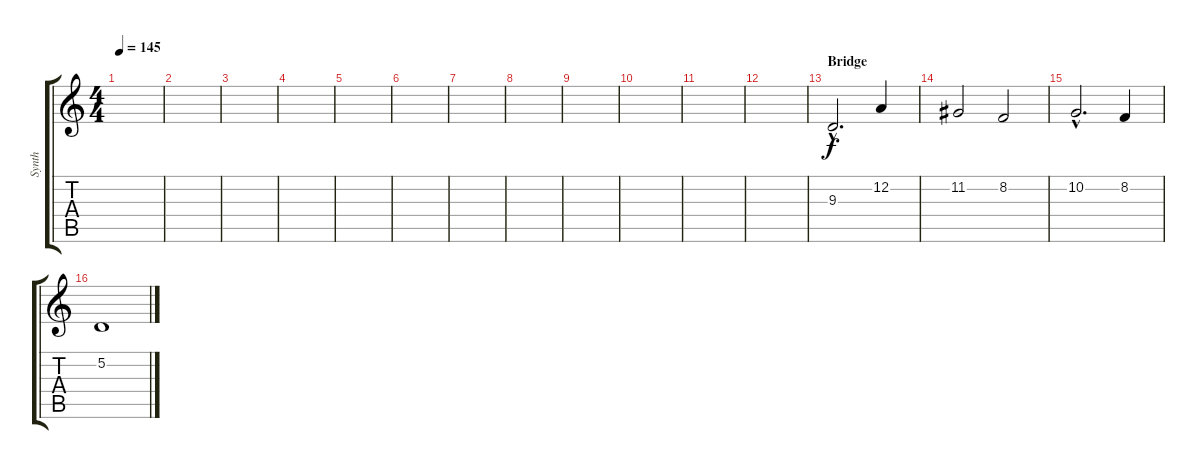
\track ("Synth" "Synth") {instrument synthvoice}
\staff {score tabs}
\tuning (D4 A3 F3 C3 G2 D2) {hide}
\ts (4 4)
\tempo 145
\clef g2
\ks c
|
|
|
|
|
|
|
|
|
|
|
|
\section ("" "Bridge")
9.3{hac}.2{d volume 10 instrument rockorgan} 12.2.4 |
11.2.2 8.2.2 |
10.2{hac}.2{d} 8.2.4 |
5.2.1
